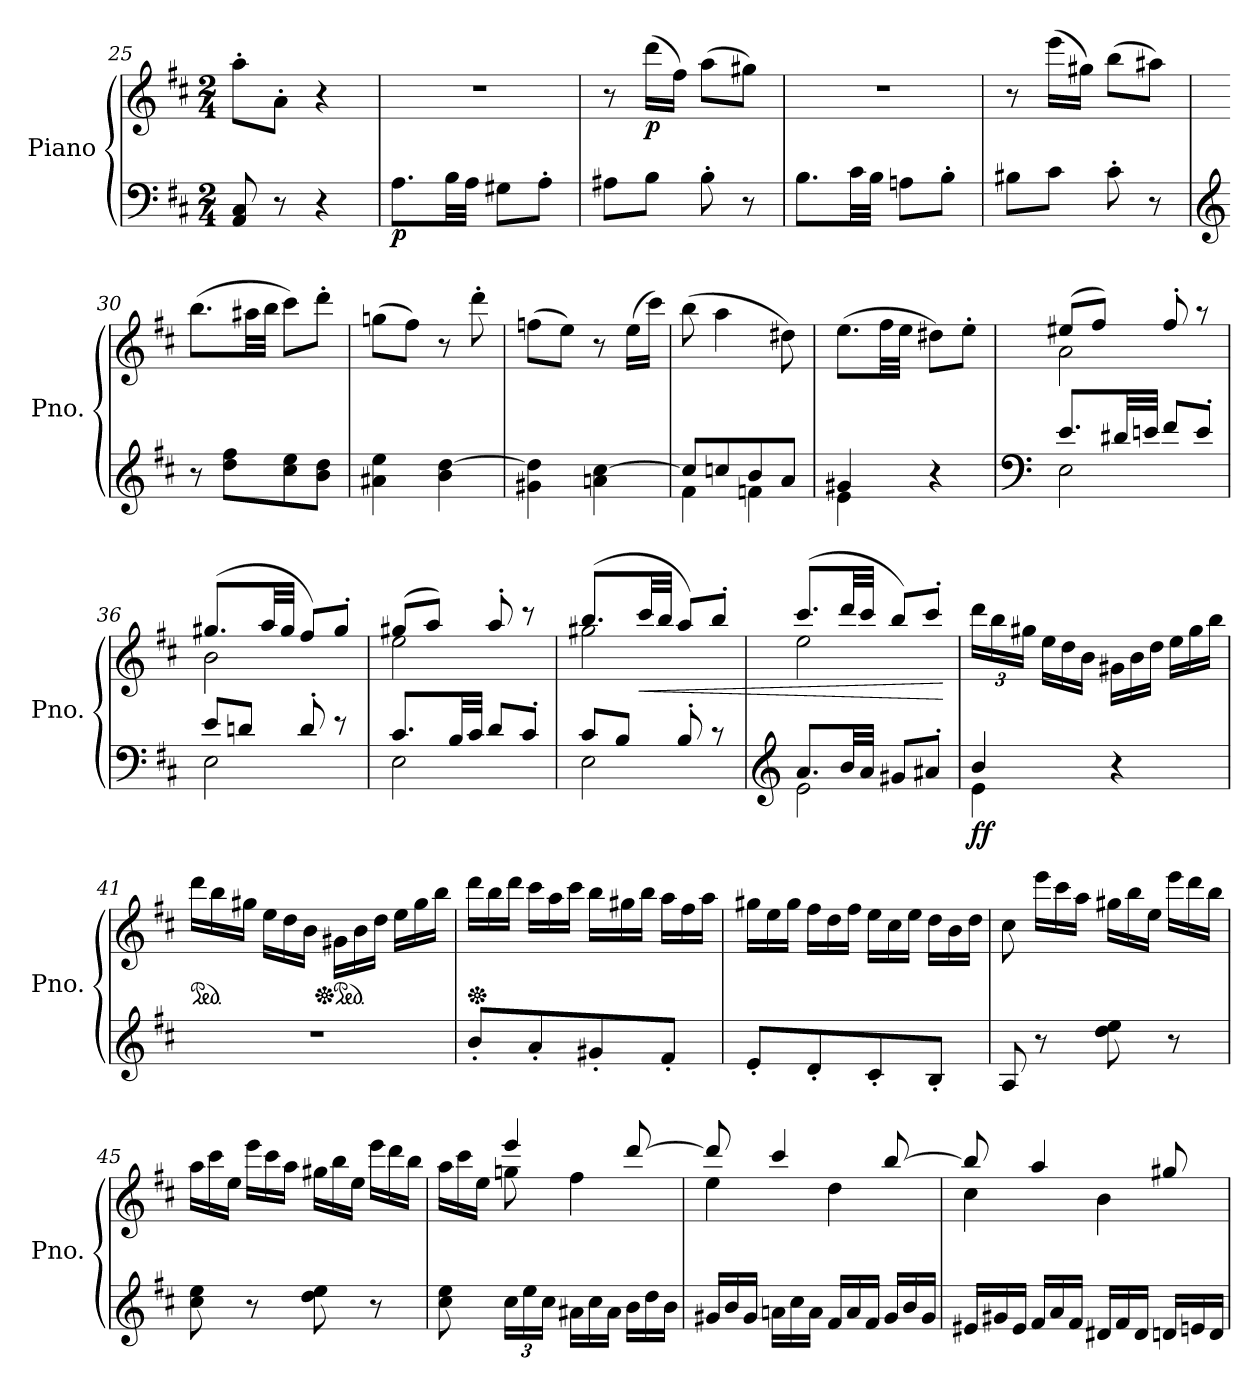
**kern	**kern	**dynam
*part1	*part1	*part1
*staff2	*staff1	*staff1/2
*I"Piano	*	*
*I'Pno.	*	*
*clefF4	*clefG2	*
*k[f#c#]	*k[f#c#]	*
*M2/4	*M2/4	*
=25	=25	=25
8AA/ 8C#/	8aa'\L	.
8r	8a'\J	.
4r	4r	.
!!LO:PB:g=z
=26	=26	=26
!	!	!LO:DY:b=2
8.A\L	2r	p
32B\LL	.	.
32A\JJJ	.	.
8G#X\L	.	.
8A'\J	.	.
=27	=27	=27
8A#X\L	8r	.
!	!	!LO:DY:b
8B\J	(>16ddd\LL	p
.	16ff#\JJ)	.
8B'\	(>8aa\L	.
8r	8gg#X\J)	.
=28	=28	=28
8.B\L	2r	.
32c#\LL	.	.
32B\JJJ	.	.
8An\L	.	.
8B'\J	.	.
=29	=29	=29
8B#X\L	8r	.
8c#\J	(>16eee\LL	.
.	16gg#X\JJ)	.
8c#'\	(>8bb\L	.
8r	8aa#X\J)	.
=30	=30	=30
*clefG2	*	*
8r	(>8.bb\L	.
8dd\ 8ff#\L	.	.
.	32aa#X\LL	.
.	32bb\JJJ	.
8cc#\ 8ee\	8ccc#\L)	.
8b\ 8dd\J	8ddd'\J	.
=31	=31	=31
4a#X\ 4ee\	(>8ggn\L	.
.	8ff#\J)	.
4b\ [4dd\	8r	.
.	8ddd'\	.
=32	=32	=32
4g#X\ 4dd\]	(>8ffn\L	.
.	8ee\J)	.
4an\ [4cc#\	8r	.
.	(>16ee\LL	.
.	16ccc#\JJ)	.
=33	=33	=33
*^	*	*
8cc#/L]	4f#i\	(>8bb\	.
8ccn/	.	4aa\	.
8b/	4fn\	.	.
8a/J	.	8dd#X\)	.
!!LO:LB:g=z
=34	=34	=34	=34
4g#X/	4e\	(>8.ee\L	.
.	.	32ff#\LL	.
.	.	32ee\JJJ	.
4r	4ryy	8dd#X\L)	.
.	.	8ee'\J	.
=35	=35	=35	=35
*clefF4	*	*	*
*	*	*^	*
8.e/L	2E\	(>8ee#X/L	2a\	.
.	.	8ff#/J)	.	.
32d#X/LL	.	.	.	.
32eni/JJJ	.	.	.	.
8f#/L	.	8ff#'/	.	.
8e'/J	.	8r	.	.
=36	=36	=36	=36	=36
8e/L	2E\	(>8.gg#X/L	2b\	.
8dn/J	.	.	.	.
.	.	32aa/LL	.	.
.	.	32gg#/JJJ	.	.
8d'/	.	8ff#/L)	.	.
8r	.	8gg#'/J	.	.
=37	=37	=37	=37	=37
8.c#/L	2E\	(>8gg#X/L	2ee\	.
.	.	8aa/J)	.	.
32B/LL	.	.	.	.
32c#/JJJ	.	.	.	.
8d/L	.	8aa'/	.	.
8c#'/J	.	8r	.	.
=38	=38	=38	=38	=38
8c#/L	2E\	(>8.bb/L	2gg#X\	.
8B/J	.	.	.	.
!	!	!	!	!LO:HP:b
.	.	32ccc#/LL	.	<
.	.	32bb/JJJ	.	.
8B'/	.	8aa/L)	.	.
8r	.	8bb'/J	.	.
=39	=39	=39	=39	=39
*clefG2	*	*	*	*
8.a/L	2e\	(>8.ccc#/L	2ee\	.
32b/LL	.	32ddd/LL	.	.
32a/JJJ	.	32ccc#/JJJ	.	.
8g#X/L	.	8bb/L)	.	.
8a#X'/J	.	8ccc#'/J	.	.
*v	*v	*	*	*
*	*v	*v	*
.	.	[
!!LO:LB:g=z
=40	=40	=40
*^	*	*
*	*	*Xbrackettup	*
!	!	!	!LO:DY:b=2
!	!	!	!LO:DY:n=1:b
4b/	4e\	24ddd\LL	f f
.	.	24bb\	.
.	.	24gg#X\JJ	.
*	*	*Xtuplet	*
.	.	24ee\LL	.
.	.	24dd\	.
.	.	24b\JJ	.
4r	4ryy	24g#X\LL	.
.	.	24b\	.
.	.	24dd\JJ	.
.	.	24ee\LL	.
.	.	24gg#\	.
.	.	24bb\JJ	.
*v	*v	*	*
=41	=41	=41
*	*ped	*
2r	24ddd\LL	.
.	24bb\	.
.	24gg#X\JJ	.
.	24ee\LL	.
.	24dd\	.
.	24b\JJ	.
*	*Xped	*
*	*ped	*
.	24g#X\LL	.
.	24b\	.
.	24dd\JJ	.
.	24ee\LL	.
.	24gg#\	.
.	24bb\JJ	.
=42	=42	=42
*	*Xped	*
8b'/L	24ddd\LL	.
.	24bb\	.
.	24ddd\JJ	.
8a'/	24ccc#\LL	.
.	24aa\	.
.	24ccc#\JJ	.
8g#X'/	24bb\LL	.
.	24gg#X\	.
.	24bb\JJ	.
8f#'/J	24aa\LL	.
.	24ff#\	.
.	24aa\JJ	.
=43	=43	=43
8e'/L	24gg#X\LL	.
.	24ee\	.
.	24gg#\JJ	.
8d'/	24ff#\LL	.
.	24dd\	.
.	24ff#\JJ	.
8c#'/	24ee\LL	.
.	24cc#\	.
.	24ee\JJ	.
8B'/J	24dd\LL	.
.	24b\	.
.	24dd\JJ	.
!!LO:LB:g=z
=44	=44	=44
8A/	8cc#\	.
8r	24eee\LL	.
.	24ccc#\	.
.	24aa\JJ	.
8dd\ 8ee\	24gg#X\LL	.
.	24bb\	.
.	24ee\JJ	.
8r	24eee\LL	.
.	24ddd\	.
.	24bb\JJ	.
=45	=45	=45
8cc#\ 8ee\	24aa\LL	.
.	24ccc#\	.
.	24ee\JJ	.
8r	24eee\LL	.
.	24ccc#\	.
.	24aa\JJ	.
8dd\ 8ee\	24gg#X\LL	.
.	24bb\	.
.	24ee\JJ	.
8r	24eee\LL	.
.	24ddd\	.
.	24bb\JJ	.
=46	=46	=46
*	*^	*
8cc#\ 8ee\	24aa\LL	8ryy	.
.	24ccc#\	.	.
.	24ee\JJ	.	.
*Xbrackettup	*	*	*
24cc#\LL	4eee/	8ggn\	.
24ee\	.	.	.
24cc#\JJ	.	.	.
*Xtuplet	*	*	*
24a#X\LL	.	4ff#\	.
24cc#\	.	.	.
24a#\JJ	.	.	.
24b\LL	[8ddd/	.	.
24dd\	.	.	.
24b\JJ	.	.	.
=47	=47	=47	=47
24g#X/LL	8ddd/]	4ee\	.
24b/	.	.	.
24g#/JJ	.	.	.
24an\LL	4ccc#/	.	.
24cc#\	.	.	.
24a\JJ	.	.	.
24f#/LL	.	4dd\	.
24a/	.	.	.
24f#/JJ	.	.	.
24g#/LL	[8bb/	.	.
24b/	.	.	.
24g#/JJ	.	.	.
!!LO:LB:g=z	!!
=48	=48	=48	=48
24e#X/LL	8bb/]	4cc#\	.
24g#i/	.	.	.
24e#/JJ	.	.	.
24f#/LL	4aa/	.	.
24a/	.	.	.
24f#/JJ	.	.	.
24d#X/LL	.	4b\	.
24f#/	.	.	.
24d#/JJ	.	.	.
24dn/LL	8gg#X/	.	.
24eni/	.	.	.
24d/JJ	.	.	.
*	*v	*v	*
=	=	=
*-	*-	*-
